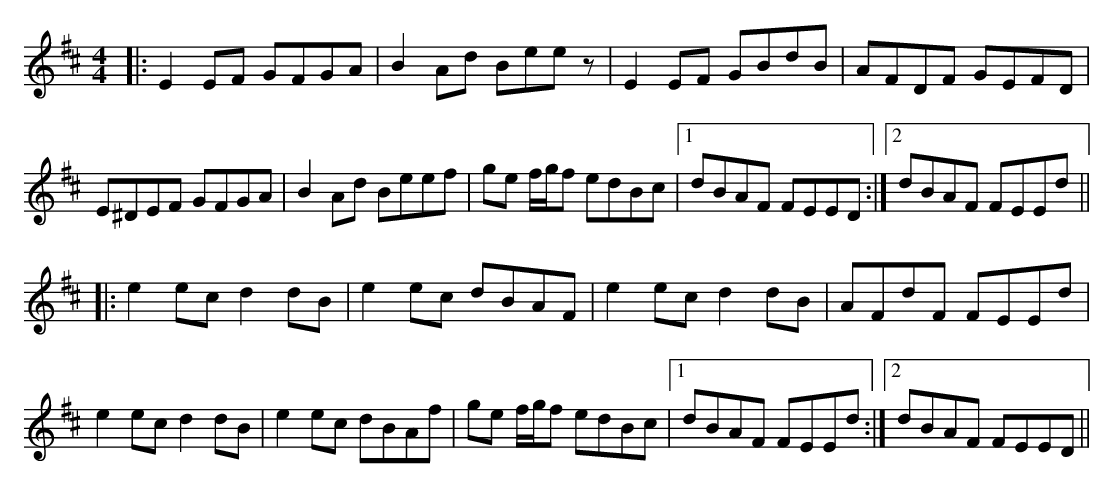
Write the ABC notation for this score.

X:1
M:4/4
K:Edor
|:E2 EF GFGA|B2 Ad Beez|E2 EF GBdB|AFDF GEFD|
E^DEF GFGA|B2 Ad Beef|ge f/g/f edBc|1 dBAF FEED:|2 1 dBAF FEEd||
|:e2 ec d2 dB|e2 ec dBAF|e2 ec d2 dB|AFdF FEEd|
e2 ec d2 dB|e2 ec dBAf|ge f/g/f edBc|1 dBAF FEEd:|2 1 dBAF FEED||
